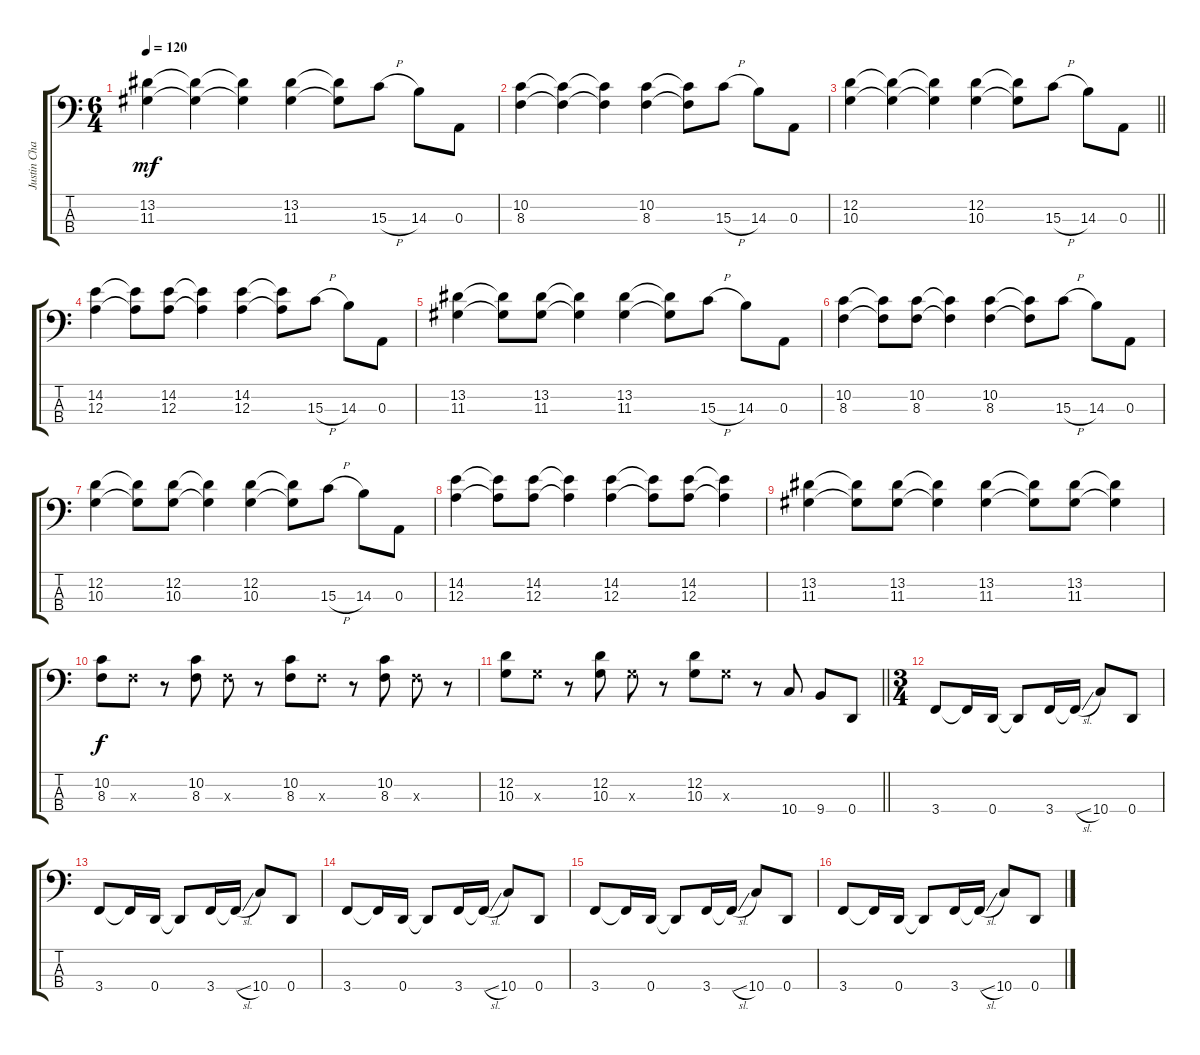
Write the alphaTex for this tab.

\track ("Justin Chancellor" "Justin Cha") {instrument electricbassfinger}
\staff {score tabs}
\tuning (G2 D2 A1 D1) {hide}
\ts (6 4)
\tempo 120
\clef f4
\ks c
(13.2 11.3).4{dy mf} (13.2{t} 11.3{t}).4 (13.2{t} 11.3{t}).4 (13.2 11.3).4 (13.2{t} 11.3{t}).8 15.3{h}.8 14.3.8 0.3.8 |
(10.2 8.3).4 (10.2{t} 8.3{t}).4 (10.2{t} 8.3{t}).4 (10.2 8.3).4 (10.2{t} 8.3{t}).8 15.3{h}.8 14.3.8 0.3.8 |
\barLineRight lightlight
(12.2 10.3).4 (12.2{t} 10.3{t}).4 (12.2{t} 10.3{t}).4 (12.2 10.3).4 (12.2{t} 10.3{t}).8 15.3{h}.8 14.3.8 0.3.8 |
\section ("" "")
(14.2 12.3).4 (14.2{t} 12.3{t}).8 (14.2 12.3).8 (14.2{t} 12.3{t}).4 (14.2 12.3).4 (14.2{t} 12.3{t}).8 15.3{h}.8 14.3.8 0.3.8 |
(13.2 11.3).4 (13.2{t} 11.3{t}).8 (13.2 11.3).8 (13.2{t} 11.3{t}).4 (13.2 11.3).4 (13.2{t} 11.3{t}).8 15.3{h}.8 14.3.8 0.3.8 |
(10.2 8.3).4 (10.2{t} 8.3{t}).8 (10.2 8.3).8 (10.2{t} 8.3{t}).4 (10.2 8.3).4 (10.2{t} 8.3{t}).8 15.3{h}.8 14.3.8 0.3.8 |
(12.2 10.3).4 (12.2{t} 10.3{t}).8 (12.2 10.3).8 (12.2{t} 10.3{t}).4 (12.2 10.3).4 (12.2{t} 10.3{t}).8 15.3{h}.8 14.3.8 0.3.8 |
(14.2 12.3).4 (14.2{t} 12.3{t}).8 (14.2 12.3).8 (14.2{t} 12.3{t}).4 (14.2 12.3).4 (14.2{t} 12.3{t}).8 (14.2 12.3).8 (14.2{t} 12.3{t}).4 |
(13.2 11.3).4 (13.2{t} 11.3{t}).8 (13.2 11.3).8 (13.2{t} 11.3{t}).4 (13.2 11.3).4 (13.2{t} 11.3{t}).8 (13.2 11.3).8 (13.2{t} 11.3{t}).4 |
(10.2 8.3).8{dy f} 8.3{x}.8 r.8 (10.2 8.3).8 8.3{x}.8 r.8 (10.2 8.3).8 8.3{x}.8 r.8 (10.2 8.3).8 8.3{x}.8 r.8 |
\barLineRight lightlight
(12.2 10.3).8 10.3{x}.8 r.8 (12.2 10.3).8 10.3{x}.8 r.8 (12.2 10.3).8 10.3{x}.8 r.8 10.4.8 9.4.8 0.4.8 |
\ts (3 4)
\section ("" "")
3.4.8 3.4{t}.16 0.4.16 0.4{t}.8 3.4.16 3.4{sl t}.16 10.4.8 0.4.8 |
3.4.8 3.4{t}.16 0.4.16 0.4{t}.8 3.4.16 3.4{sl t}.16 10.4.8 0.4.8 |
3.4.8 3.4{t}.16 0.4.16 0.4{t}.8 3.4.16 3.4{sl t}.16 10.4.8 0.4.8 |
3.4.8 3.4{t}.16 0.4.16 0.4{t}.8 3.4.16 3.4{sl t}.16 10.4.8 0.4.8 |
3.4.8 3.4{t}.16 0.4.16 0.4{t}.8 3.4.16 3.4{sl t}.16 10.4.8 0.4.8
